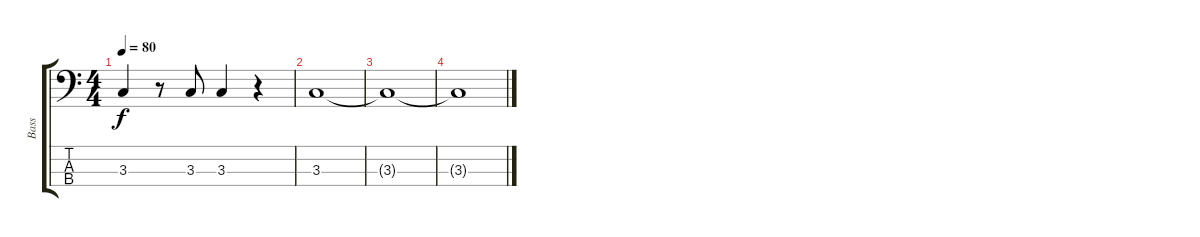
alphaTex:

\track ("Bass" "Bass") {instrument electricbassfinger}
\staff {score tabs}
\tuning (G2 D2 A1 E1) {hide}
\ts (4 4)
\tempo 80
\clef f4
\ks c
3.3.4{dy f} r.8 3.3.8 3.3.4 r.4 |
3.3.1{volume 9} |
3.3{t}.1{volume 5} |
3.3{t}.1{volume 0}
